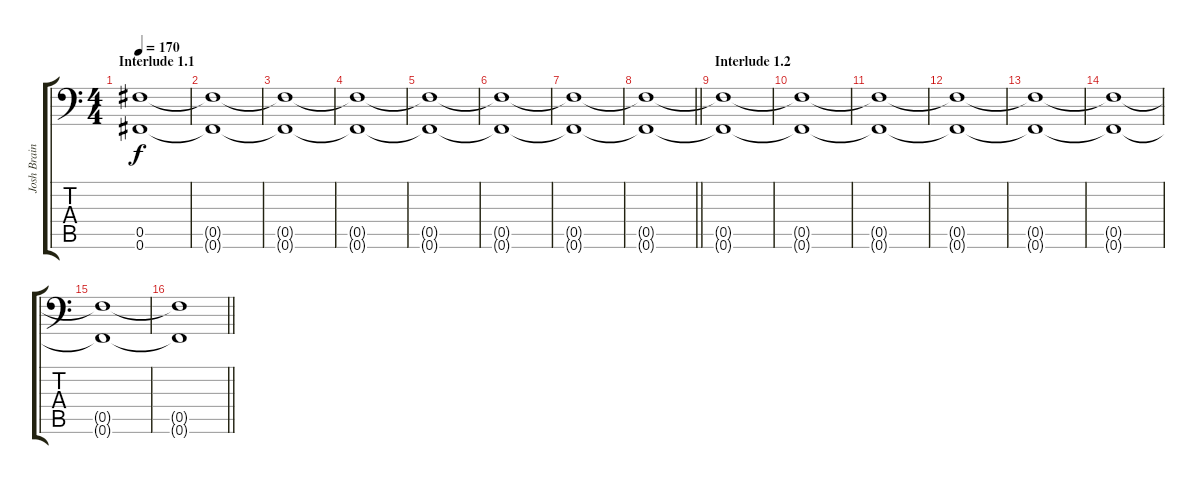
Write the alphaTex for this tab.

\track ("Josh Brainard" "Josh Brain") {instrument distortionguitar}
\staff {score tabs}
\tuning (Db4 Ab3 E3 B2 Gb2 Gb1) {hide}
\ts (4 4)
\section ("" "Interlude 1.1")
\tempo 170
\clef f4
\ks c
(0.5{t} 0.6{t}).1{dy f volume 11} |
(0.5{t} 0.6{t}).1 |
(0.5{t} 0.6{t}).1 |
(0.5{t} 0.6{t}).1 |
(0.5{t} 0.6{t}).1 |
(0.5{t} 0.6{t}).1 |
(0.5{t} 0.6{t}).1 |
\barLineRight lightlight
(0.5{t} 0.6{t}).1 |
\section ("" "Interlude 1.2")
(0.5{t} 0.6{t}).1 |
(0.5{t} 0.6{t}).1 |
(0.5{t} 0.6{t}).1 |
(0.5{t} 0.6{t}).1 |
(0.5{t} 0.6{t}).1 |
(0.5{t} 0.6{t}).1 |
(0.5{t} 0.6{t}).1 |
\barLineRight lightlight
(0.5{t} 0.6{t}).1
